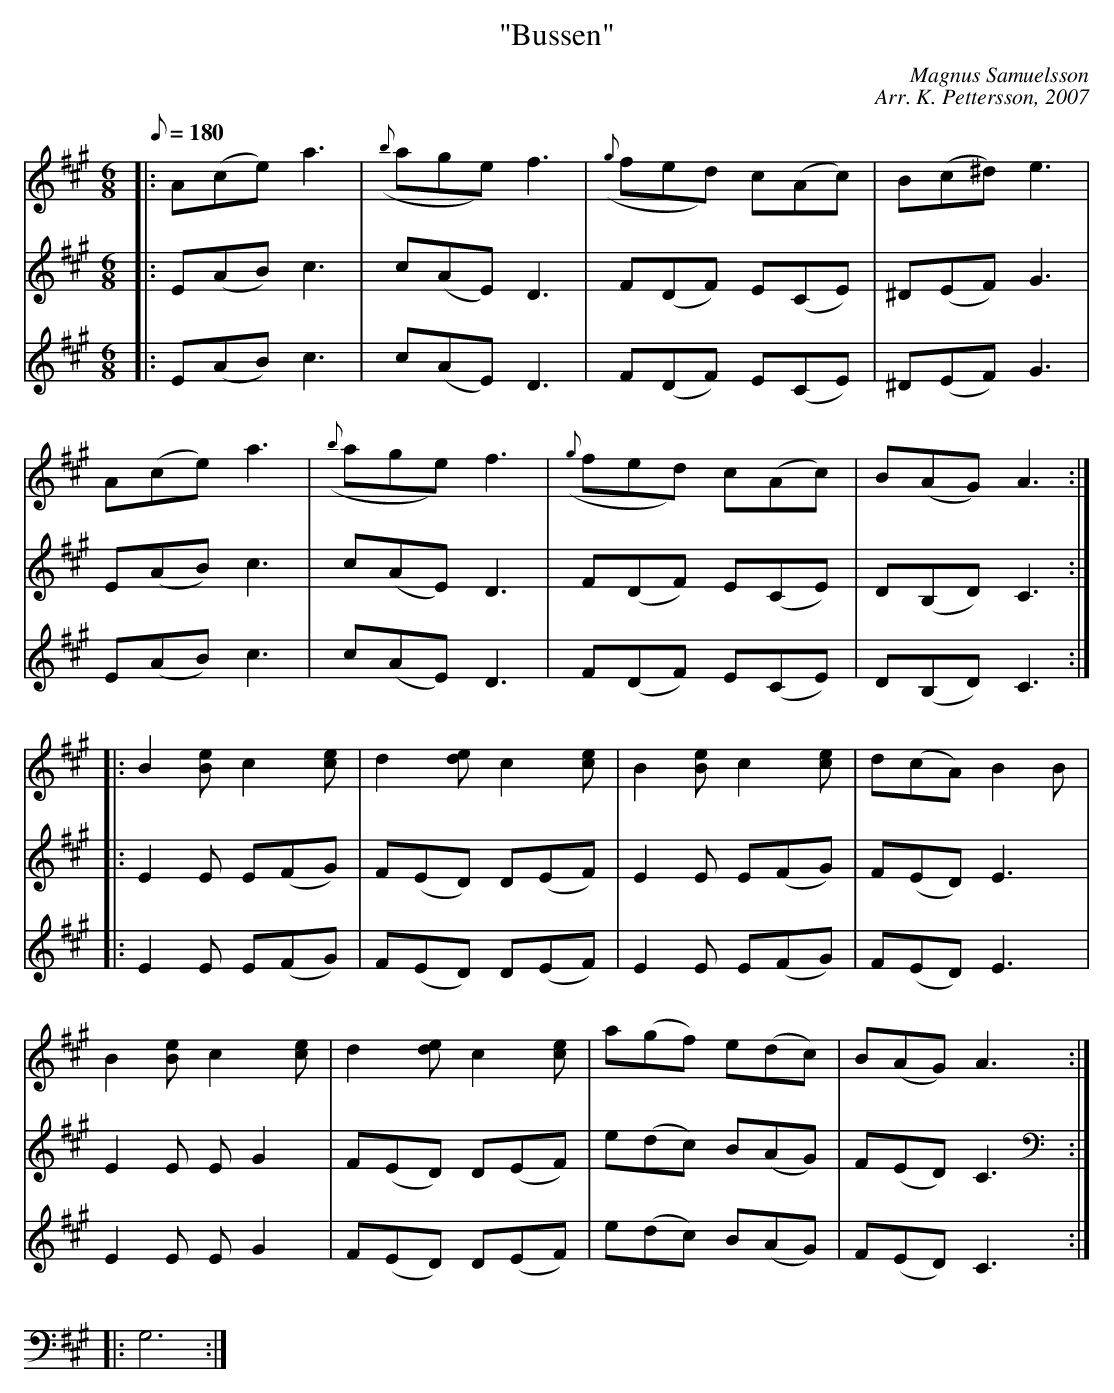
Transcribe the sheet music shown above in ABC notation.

X:1
T: "Bussen"
C: Magnus Samuelsson
C: Arr. K. Pettersson, 2007
M: 6/8
L: 1/8
K: A
Q: 180
[V:1] |: A(ce) a3 | ({b}age) f3 | ({g}fed) c(Ac) | B(c^d) e3 |
[V:1] A(ce) a3 | ({b}age) f3 | ({g}fed) c(Ac) | B(AG) A3:|
[V:1] |: B2[Be] c2[ce] | d2[de] c2[ce] | B2[Be] c2[ce] | d(cA) B2B |
[V:1] B2[Be] c2[ce] | d2[de] c2[ce] | a(gf) e(dc) | B(AG) A3 :|
[V:2] |: E(AB) c3 | c(AE) D3 | F(DF) E(CE) | ^D(EF) G3 |
[V:2] E(AB) c3 | c(AE) D3 | F(DF) E(CE) | D(B,D) C3 :|
[V:2] |: E2E E(FG) | F(ED) D(EF) | E2E E(FG) | F(ED) E3 |
[V:2] E2E EG2 | F(ED) D(EF) | e(dc) B(AG) | F(ED) C3 :|
K: bass
|: G,6 :|
[V:3] |: E(AB) c3 | c(AE) D3 | F(DF) E(CE) | ^D(EF) G3 |
[V:3] E(AB) c3 | c(AE) D3 | F(DF) E(CE) | D(B,D) C3 :|
[V:3] |: E2E E(FG) | F(ED) D(EF) | E2E E(FG) | F(ED) E3 |
[V:3] E2E EG2 | F(ED) D(EF) | e(dc) B(AG) | F(ED) C3 :|
